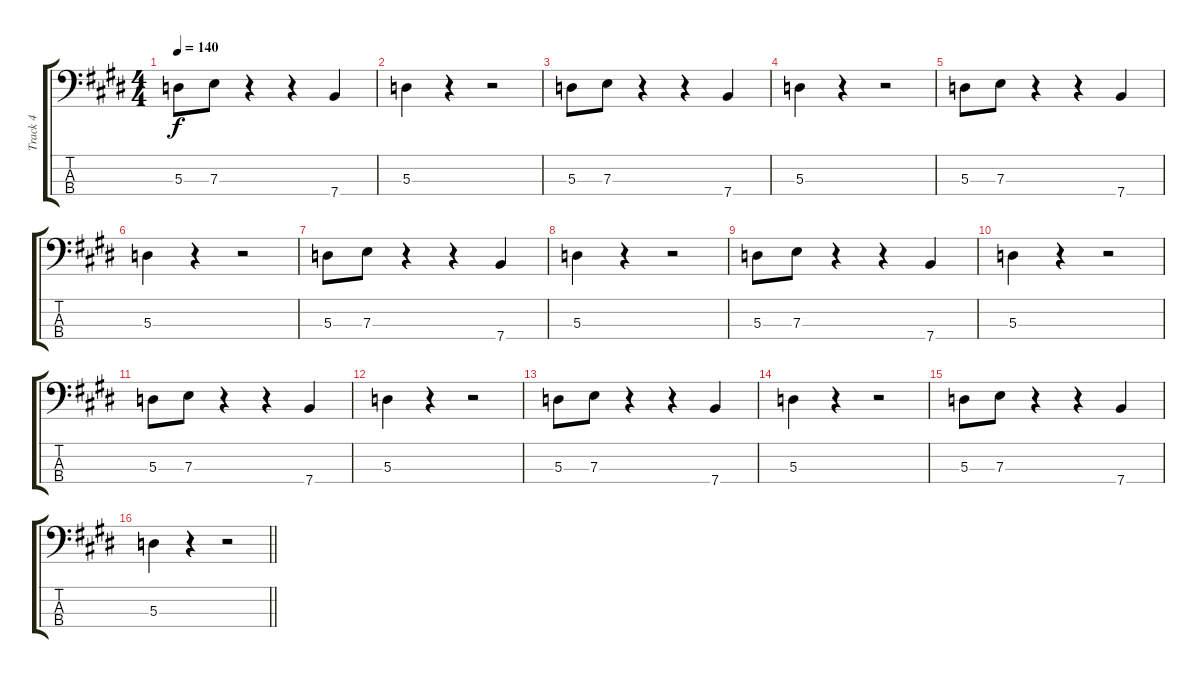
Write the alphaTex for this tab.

\track ("Track 4" "Track 4") {instrument electricbassfinger}
\staff {score tabs}
\tuning (G2 D2 A1 E1) {hide}
\ts (4 4)
\tempo 140
\clef f4
\ks e
5.3.8{dy f} 7.3.8 r.4 r.4 7.4.4 |
5.3.4 r.4 r.2 |
5.3.8 7.3.8 r.4 r.4 7.4.4 |
5.3.4 r.4 r.2 |
5.3.8 7.3.8 r.4 r.4 7.4.4 |
5.3.4 r.4 r.2 |
5.3.8 7.3.8 r.4 r.4 7.4.4 |
5.3.4 r.4 r.2 |
5.3.8 7.3.8 r.4 r.4 7.4.4 |
5.3.4 r.4 r.2 |
5.3.8 7.3.8 r.4 r.4 7.4.4 |
5.3.4 r.4 r.2 |
5.3.8 7.3.8 r.4 r.4 7.4.4 |
5.3.4 r.4 r.2 |
5.3.8 7.3.8 r.4 r.4 7.4.4 |
\barLineRight lightlight
5.3.4 r.4 r.2
